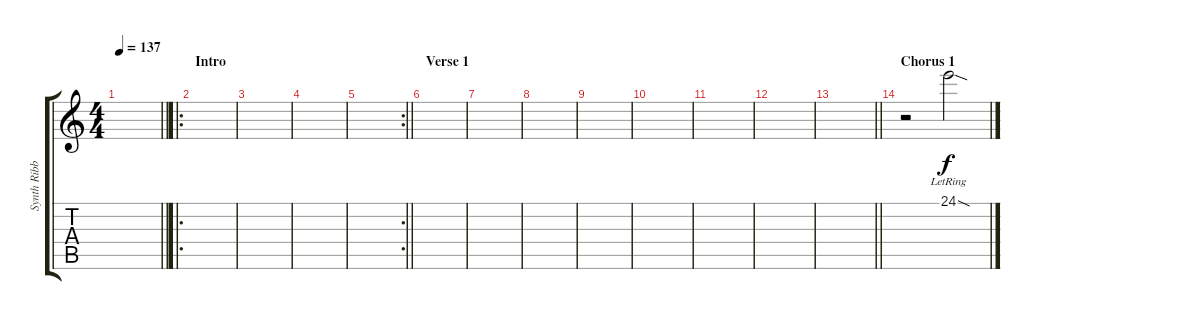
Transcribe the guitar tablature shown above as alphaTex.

\track ("Synth Ribbon" "Synth Ribb") {instrument lead8bassandlead}
\staff {score tabs}
\tuning (E4 B3 G3 D3 A2 E2) {hide}
\ts (4 4)
\tempo 137
\clef g2
\barLineRight lightlight
\ks c
|
\ro
\section ("" "Intro")
|
|
|
\rc 2
\barLineRight lightlight
|
\section ("" "Verse 1")
|
|
|
|
|
|
|
\barLineRight lightlight
|
\section ("" "Chorus 1")
r.2 24.1{sod lr}.2
